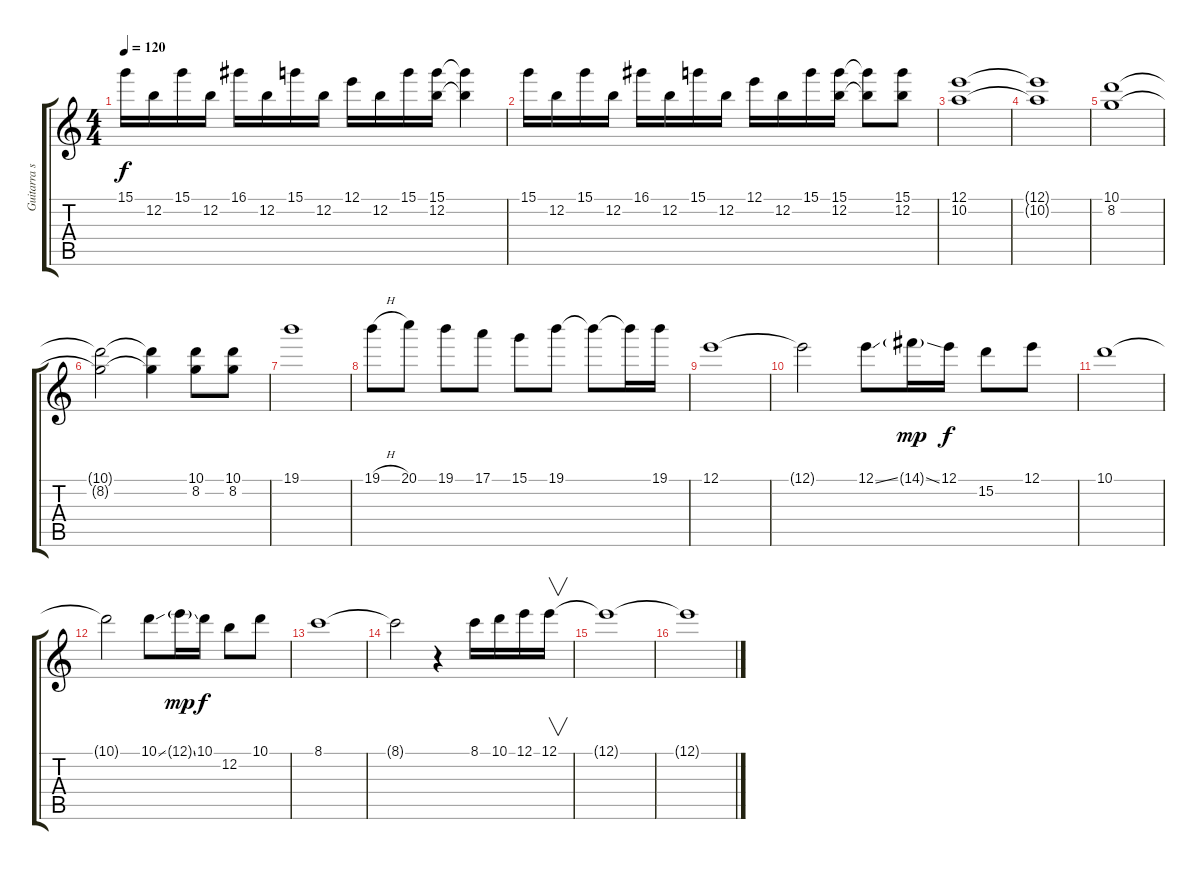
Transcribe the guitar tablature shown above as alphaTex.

\track ("Guitarra solo" "Guitarra s") {instrument distortionguitar}
\staff {score tabs}
\tuning (E4 B3 G3 D3 A2 E2) {hide}
\ts (4 4)
\tempo 120
\clef g2
\ks c
15.1.16{dy f volume 16} 12.2.16 15.1.16 12.2.16 16.1.16 12.2.16 15.1.16 12.2.16 12.1.16 12.2.16 15.1.16 (15.1 12.2).16 (15.1{t} 12.2{t}).4 |
15.1.16 12.2.16 15.1.16 12.2.16 16.1.16 12.2.16 15.1.16 12.2.16 12.1.16 12.2.16 15.1.16 (15.1 12.2).16 (15.1{t} 12.2{t}).8 (15.1 12.2).8 |
(12.1 10.2).1 |
(12.1{t} 10.2{t}).1 |
(10.1 8.2).1 |
(10.1{t} 8.2{t}).2 (10.1{t} 8.2{t}).4 (10.1 8.2).8 (10.1 8.2).8 |
19.1.1 |
19.1{h}.8 20.1.8 19.1.8 17.1.8 15.1.8 19.1.8 19.1{t}.8 19.1{t}.16 19.1.16 |
12.1.1 |
12.1{t}.2 12.1{ss}.8 14.1{ss g}.16{dy mp} 12.1.16{dy f} 15.2.8 12.1.8 |
10.1.1 |
10.1{t}.2 10.1{ss}.8 12.1{ss g}.16{dy mp} 10.1.16{dy f} 12.2.8 10.1.8 |
8.1.1 |
8.1{t}.2 r.4 8.1.16 10.1.16 12.1.16 12.1.16{v} |
12.1{t}.1 |
12.1{t}.1
